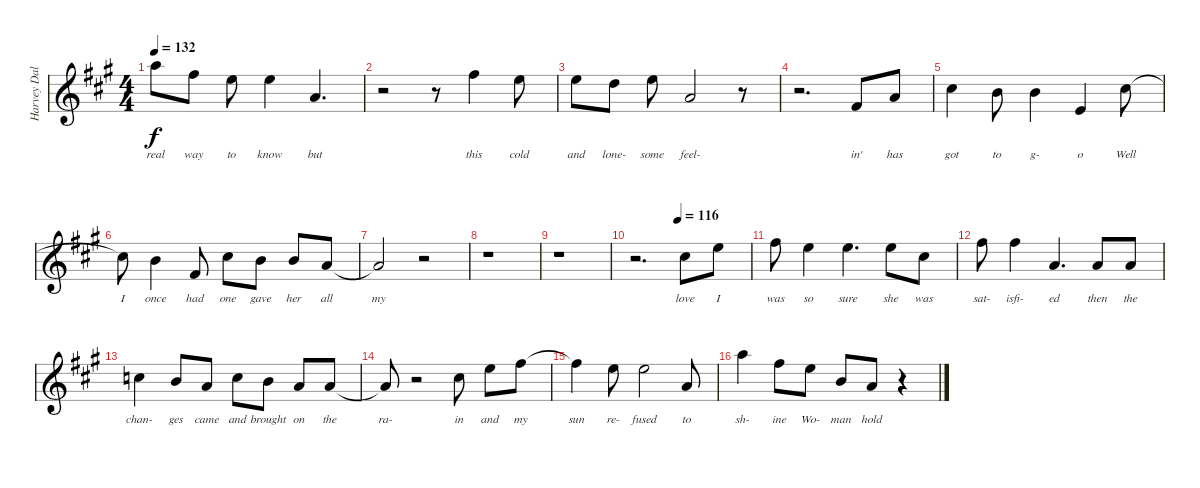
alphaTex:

\track ("Harvey Dalton Arnold Vocals" "Harvey Dal") {instrument contrabass}
\staff {score}
\tuning (E4 B3 G3 D3 A2 E2) {hide}
\ts (4 4)
\tempo 132
\clef g2
\ks a
5.1{t}.8{lyrics (0 "real") lyrics (1 "") lyrics (2 "") lyrics (3 "") lyrics (4 "") dy f} 2.1.8{lyrics (0 "way") lyrics (1 "") lyrics (2 "") lyrics (3 "") lyrics (4 "")} 5.2.8{lyrics (0 "to") lyrics (1 "") lyrics (2 "") lyrics (3 "") lyrics (4 "")} 5.2.4{lyrics (0 "know") lyrics (1 "") lyrics (2 "") lyrics (3 "") lyrics (4 "")} 2.3.4{d lyrics (0 "but") lyrics (1 "") lyrics (2 "") lyrics (3 "") lyrics (4 "")} |
r.2 r.8 2.1.4{lyrics (0 "this") lyrics (1 "") lyrics (2 "") lyrics (3 "") lyrics (4 "")} 0.1.8{lyrics (0 "cold") lyrics (1 "") lyrics (2 "") lyrics (3 "") lyrics (4 "")} |
0.1.8{lyrics (0 "and") lyrics (1 "") lyrics (2 "") lyrics (3 "") lyrics (4 "")} 3.2.8{lyrics (0 "lone-") lyrics (1 "") lyrics (2 "") lyrics (3 "") lyrics (4 "")} 0.1.8{lyrics (0 "some") lyrics (1 "") lyrics (2 "") lyrics (3 "") lyrics (4 "")} 2.3.2{lyrics (0 "feel-") lyrics (1 "") lyrics (2 "") lyrics (3 "") lyrics (4 "")} r.8 |
r.2{d} 4.4.8{lyrics (0 "in'") lyrics (1 "") lyrics (2 "") lyrics (3 "") lyrics (4 "")} 2.3.8{lyrics (0 "has") lyrics (1 "") lyrics (2 "") lyrics (3 "") lyrics (4 "")} |
2.2.4{lyrics (0 "got") lyrics (1 "") lyrics (2 "") lyrics (3 "") lyrics (4 "")} 4.3.8{lyrics (0 "to") lyrics (1 "") lyrics (2 "") lyrics (3 "") lyrics (4 "")} 4.3.4{lyrics (0 "g-") lyrics (1 "") lyrics (2 "") lyrics (3 "") lyrics (4 "")} 2.4.4{lyrics (0 "o") lyrics (1 "") lyrics (2 "") lyrics (3 "") lyrics (4 "")} 2.2.8{lyrics (0 "Well") lyrics (1 "") lyrics (2 "") lyrics (3 "") lyrics (4 "")} |
2.2{t}.8{lyrics (0 "I") lyrics (1 "") lyrics (2 "") lyrics (3 "") lyrics (4 "")} 4.3.4{lyrics (0 "once") lyrics (1 "") lyrics (2 "") lyrics (3 "") lyrics (4 "")} 4.4.8{lyrics (0 "had") lyrics (1 "") lyrics (2 "") lyrics (3 "") lyrics (4 "")} 2.2.8{lyrics (0 "one") lyrics (1 "") lyrics (2 "") lyrics (3 "") lyrics (4 "")} 4.3.8{lyrics (0 "gave") lyrics (1 "") lyrics (2 "") lyrics (3 "") lyrics (4 "")} 4.3.8{lyrics (0 "her") lyrics (1 "") lyrics (2 "") lyrics (3 "") lyrics (4 "")} 2.3.8{lyrics (0 "all") lyrics (1 "") lyrics (2 "") lyrics (3 "") lyrics (4 "")} |
2.3{t}.2{lyrics (0 "my") lyrics (1 "") lyrics (2 "") lyrics (3 "") lyrics (4 "")} r.2 |
r.1 |
r.1 |
\tempo (116 0.375)
r.2{d} 2.2.8{lyrics (0 "love") lyrics (1 "") lyrics (2 "") lyrics (3 "") lyrics (4 "")} 0.1.8{lyrics (0 "I") lyrics (1 "") lyrics (2 "") lyrics (3 "") lyrics (4 "")} |
2.1.8{lyrics (0 "was") lyrics (1 "") lyrics (2 "") lyrics (3 "") lyrics (4 "")} 0.1.4{lyrics (0 "so") lyrics (1 "") lyrics (2 "") lyrics (3 "") lyrics (4 "")} 0.1.4{d lyrics (0 "sure") lyrics (1 "") lyrics (2 "") lyrics (3 "") lyrics (4 "")} 0.1.8{lyrics (0 "she") lyrics (1 "") lyrics (2 "") lyrics (3 "") lyrics (4 "")} 2.2.8{lyrics (0 "was") lyrics (1 "") lyrics (2 "") lyrics (3 "") lyrics (4 "")} |
2.1.8{lyrics (0 "sat-") lyrics (1 "") lyrics (2 "") lyrics (3 "") lyrics (4 "")} 2.1.4{lyrics (0 "isfi-") lyrics (1 "") lyrics (2 "") lyrics (3 "") lyrics (4 "")} 2.3.4{d lyrics (0 "ed") lyrics (1 "") lyrics (2 "") lyrics (3 "") lyrics (4 "")} 2.3.8{lyrics (0 "then") lyrics (1 "") lyrics (2 "") lyrics (3 "") lyrics (4 "")} 2.3.8{lyrics (0 "the") lyrics (1 "") lyrics (2 "") lyrics (3 "") lyrics (4 "")} |
5.3.4{lyrics (0 "chan-") lyrics (1 "") lyrics (2 "") lyrics (3 "") lyrics (4 "")} 4.3.8{lyrics (0 "ges") lyrics (1 "") lyrics (2 "") lyrics (3 "") lyrics (4 "")} 2.3.8{lyrics (0 "came") lyrics (1 "") lyrics (2 "") lyrics (3 "") lyrics (4 "")} 5.3.8{lyrics (0 "and") lyrics (1 "") lyrics (2 "") lyrics (3 "") lyrics (4 "")} 4.3.8{lyrics (0 "brought") lyrics (1 "") lyrics (2 "") lyrics (3 "") lyrics (4 "")} 2.3.8{lyrics (0 "on") lyrics (1 "") lyrics (2 "") lyrics (3 "") lyrics (4 "")} 2.3.8{lyrics (0 "the") lyrics (1 "") lyrics (2 "") lyrics (3 "") lyrics (4 "")} |
2.3{t}.8{lyrics (0 "ra-") lyrics (1 "") lyrics (2 "") lyrics (3 "") lyrics (4 "")} r.2 2.2.8{lyrics (0 "in") lyrics (1 "") lyrics (2 "") lyrics (3 "") lyrics (4 "")} 0.1.8{lyrics (0 "and") lyrics (1 "") lyrics (2 "") lyrics (3 "") lyrics (4 "")} 2.1.8{lyrics (0 "my") lyrics (1 "") lyrics (2 "") lyrics (3 "") lyrics (4 "")} |
2.1{t}.4{lyrics (0 "sun") lyrics (1 "") lyrics (2 "") lyrics (3 "") lyrics (4 "")} 0.1.8{lyrics (0 "re-") lyrics (1 "") lyrics (2 "") lyrics (3 "") lyrics (4 "")} 0.1.2{lyrics (0 "fused") lyrics (1 "") lyrics (2 "") lyrics (3 "") lyrics (4 "")} 2.3.8{lyrics (0 "to") lyrics (1 "") lyrics (2 "") lyrics (3 "") lyrics (4 "")} |
5.1.4{lyrics (0 "sh-") lyrics (1 "") lyrics (2 "") lyrics (3 "") lyrics (4 "")} 2.1.8{lyrics (0 "ine") lyrics (1 "") lyrics (2 "") lyrics (3 "") lyrics (4 "")} 0.1.8{lyrics (0 "Wo-") lyrics (1 "") lyrics (2 "") lyrics (3 "") lyrics (4 "")} 4.3.8{lyrics (0 "man") lyrics (1 "") lyrics (2 "") lyrics (3 "") lyrics (4 "")} 2.3.8{lyrics (0 "hold") lyrics (1 "") lyrics (2 "") lyrics (3 "") lyrics (4 "")} r.4
